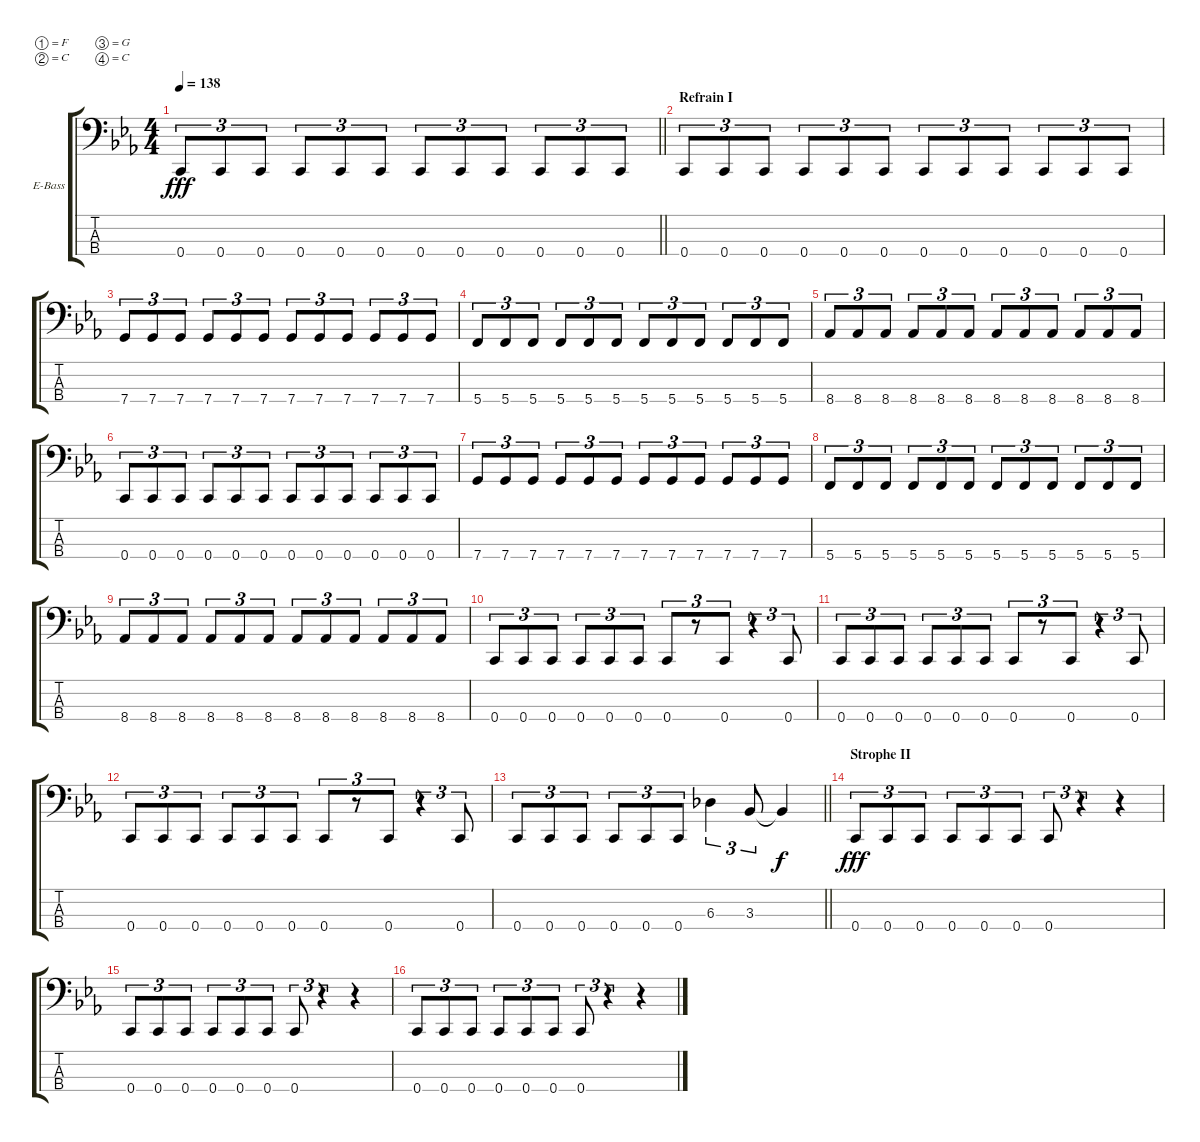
\bracketExtendMode groupsimilarinstruments
\firstSystemTrackNameOrientation horizontal
\otherSystemsTrackNameOrientation horizontal
\track ("Bass" "E-Bass") {instrument electricbassfinger}
\staff {score tabs}
\tuning (F2 C2 G1 C1)
\ts (4 4)
\tempo 138
\clef f4
\barLineRight lightlight
\ks eb
0.4.8{tu (3 2) dy fff} 0.4.8{tu (3 2)} 0.4.8{tu (3 2)} 0.4.8{tu (3 2)} 0.4.8{tu (3 2)} 0.4.8{tu (3 2)} 0.4.8{tu (3 2)} 0.4.8{tu (3 2)} 0.4.8{tu (3 2)} 0.4.8{tu (3 2)} 0.4.8{tu (3 2)} 0.4.8{tu (3 2)} |
\section ("" "Refrain I")
0.4.8{tu (3 2)} 0.4.8{tu (3 2)} 0.4.8{tu (3 2)} 0.4.8{tu (3 2)} 0.4.8{tu (3 2)} 0.4.8{tu (3 2)} 0.4.8{tu (3 2)} 0.4.8{tu (3 2)} 0.4.8{tu (3 2)} 0.4.8{tu (3 2)} 0.4.8{tu (3 2)} 0.4.8{tu (3 2)} |
7.4.8{tu (3 2)} 7.4.8{tu (3 2)} 7.4.8{tu (3 2)} 7.4.8{tu (3 2)} 7.4.8{tu (3 2)} 7.4.8{tu (3 2)} 7.4.8{tu (3 2)} 7.4.8{tu (3 2)} 7.4.8{tu (3 2)} 7.4.8{tu (3 2)} 7.4.8{tu (3 2)} 7.4.8{tu (3 2)} |
5.4.8{tu (3 2)} 5.4.8{tu (3 2)} 5.4.8{tu (3 2)} 5.4.8{tu (3 2)} 5.4.8{tu (3 2)} 5.4.8{tu (3 2)} 5.4.8{tu (3 2)} 5.4.8{tu (3 2)} 5.4.8{tu (3 2)} 5.4.8{tu (3 2)} 5.4.8{tu (3 2)} 5.4.8{tu (3 2)} |
8.4.8{tu (3 2)} 8.4.8{tu (3 2)} 8.4.8{tu (3 2)} 8.4.8{tu (3 2)} 8.4.8{tu (3 2)} 8.4.8{tu (3 2)} 8.4.8{tu (3 2)} 8.4.8{tu (3 2)} 8.4.8{tu (3 2)} 8.4.8{tu (3 2)} 8.4.8{tu (3 2)} 8.4.8{tu (3 2)} |
0.4.8{tu (3 2)} 0.4.8{tu (3 2)} 0.4.8{tu (3 2)} 0.4.8{tu (3 2)} 0.4.8{tu (3 2)} 0.4.8{tu (3 2)} 0.4.8{tu (3 2)} 0.4.8{tu (3 2)} 0.4.8{tu (3 2)} 0.4.8{tu (3 2)} 0.4.8{tu (3 2)} 0.4.8{tu (3 2)} |
7.4.8{tu (3 2)} 7.4.8{tu (3 2)} 7.4.8{tu (3 2)} 7.4.8{tu (3 2)} 7.4.8{tu (3 2)} 7.4.8{tu (3 2)} 7.4.8{tu (3 2)} 7.4.8{tu (3 2)} 7.4.8{tu (3 2)} 7.4.8{tu (3 2)} 7.4.8{tu (3 2)} 7.4.8{tu (3 2)} |
5.4.8{tu (3 2)} 5.4.8{tu (3 2)} 5.4.8{tu (3 2)} 5.4.8{tu (3 2)} 5.4.8{tu (3 2)} 5.4.8{tu (3 2)} 5.4.8{tu (3 2)} 5.4.8{tu (3 2)} 5.4.8{tu (3 2)} 5.4.8{tu (3 2)} 5.4.8{tu (3 2)} 5.4.8{tu (3 2)} |
8.4.8{tu (3 2)} 8.4.8{tu (3 2)} 8.4.8{tu (3 2)} 8.4.8{tu (3 2)} 8.4.8{tu (3 2)} 8.4.8{tu (3 2)} 8.4.8{tu (3 2)} 8.4.8{tu (3 2)} 8.4.8{tu (3 2)} 8.4.8{tu (3 2)} 8.4.8{tu (3 2)} 8.4.8{tu (3 2)} |
0.4.8{tu (3 2)} 0.4.8{tu (3 2)} 0.4.8{tu (3 2)} 0.4.8{tu (3 2)} 0.4.8{tu (3 2)} 0.4.8{tu (3 2)} 0.4.8{tu (3 2)} r.8{tu (3 2)} 0.4.8{tu (3 2)} r.4{tu (3 2)} 0.4.8{tu (3 2)} |
0.4.8{tu (3 2)} 0.4.8{tu (3 2)} 0.4.8{tu (3 2)} 0.4.8{tu (3 2)} 0.4.8{tu (3 2)} 0.4.8{tu (3 2)} 0.4.8{tu (3 2)} r.8{tu (3 2)} 0.4.8{tu (3 2)} r.4{tu (3 2)} 0.4.8{tu (3 2)} |
0.4.8{tu (3 2)} 0.4.8{tu (3 2)} 0.4.8{tu (3 2)} 0.4.8{tu (3 2)} 0.4.8{tu (3 2)} 0.4.8{tu (3 2)} 0.4.8{tu (3 2)} r.8{tu (3 2)} 0.4.8{tu (3 2)} r.4{tu (3 2)} 0.4.8{tu (3 2)} |
\barLineRight lightlight
0.4.8{tu (3 2)} 0.4.8{tu (3 2)} 0.4.8{tu (3 2)} 0.4.8{tu (3 2)} 0.4.8{tu (3 2)} 0.4.8{tu (3 2)} 6.3.4{tu (3 2)} 3.3.8{tu (3 2)} 3.3{t}.4{dy f} |
\section ("" "Strophe II")
0.4.8{tu (3 2) dy fff} 0.4.8{tu (3 2)} 0.4.8{tu (3 2)} 0.4.8{tu (3 2)} 0.4.8{tu (3 2)} 0.4.8{tu (3 2)} 0.4.8{tu (3 2)} r.4{tu (3 2)} r.4 |
0.4.8{tu (3 2)} 0.4.8{tu (3 2)} 0.4.8{tu (3 2)} 0.4.8{tu (3 2)} 0.4.8{tu (3 2)} 0.4.8{tu (3 2)} 0.4.8{tu (3 2)} r.4{tu (3 2)} r.4 |
0.4.8{tu (3 2)} 0.4.8{tu (3 2)} 0.4.8{tu (3 2)} 0.4.8{tu (3 2)} 0.4.8{tu (3 2)} 0.4.8{tu (3 2)} 0.4.8{tu (3 2)} r.4{tu (3 2)} r.4
